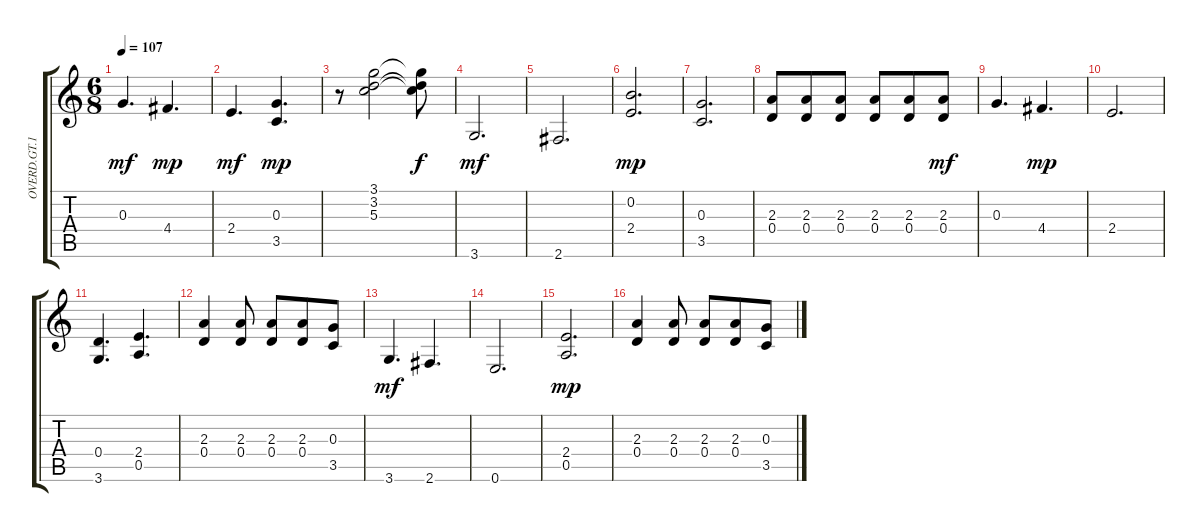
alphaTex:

\track ("OVERD.GT.1" "OVERD.GT.1") {instrument overdrivenguitar}
\staff {score tabs}
\tuning (E4 B3 G3 D3 A2 E2) {hide}
\ts (6 8)
\tempo 107
\clef g2
\ks c
0.3.4{d dy mf} 4.4.4{d dy mp} |
2.4.4{d dy mf} (0.3 3.5).4{d dy mp} |
r.8 (3.1 3.2 5.3).2 (3.1{t} 3.2{t} 5.3{t}).8{dy f} |
3.6.2{d dy mf} |
2.6.2{d} |
(0.2 2.4).2{d dy mp} |
(0.3 3.5).2{d} |
(2.3 0.4).8 (2.3 0.4).8 (2.3 0.4).8 (2.3 0.4).8 (2.3 0.4).8 (2.3 0.4).8{dy mf} |
0.3.4{d} 4.4.4{d dy mp} |
2.4.2{d} |
(0.4 3.6).4{d} (2.4 0.5).4{d} |
(2.3 0.4).4 (2.3 0.4).8 (2.3 0.4).8 (2.3 0.4).8 (0.3 3.5).8 |
3.6.4{d dy mf} 2.6.4{d} |
0.6.2{d} |
(2.4 0.5).2{d dy mp} |
(2.3 0.4).4 (2.3 0.4).8 (2.3 0.4).8 (2.3 0.4).8 (0.3 3.5).8
